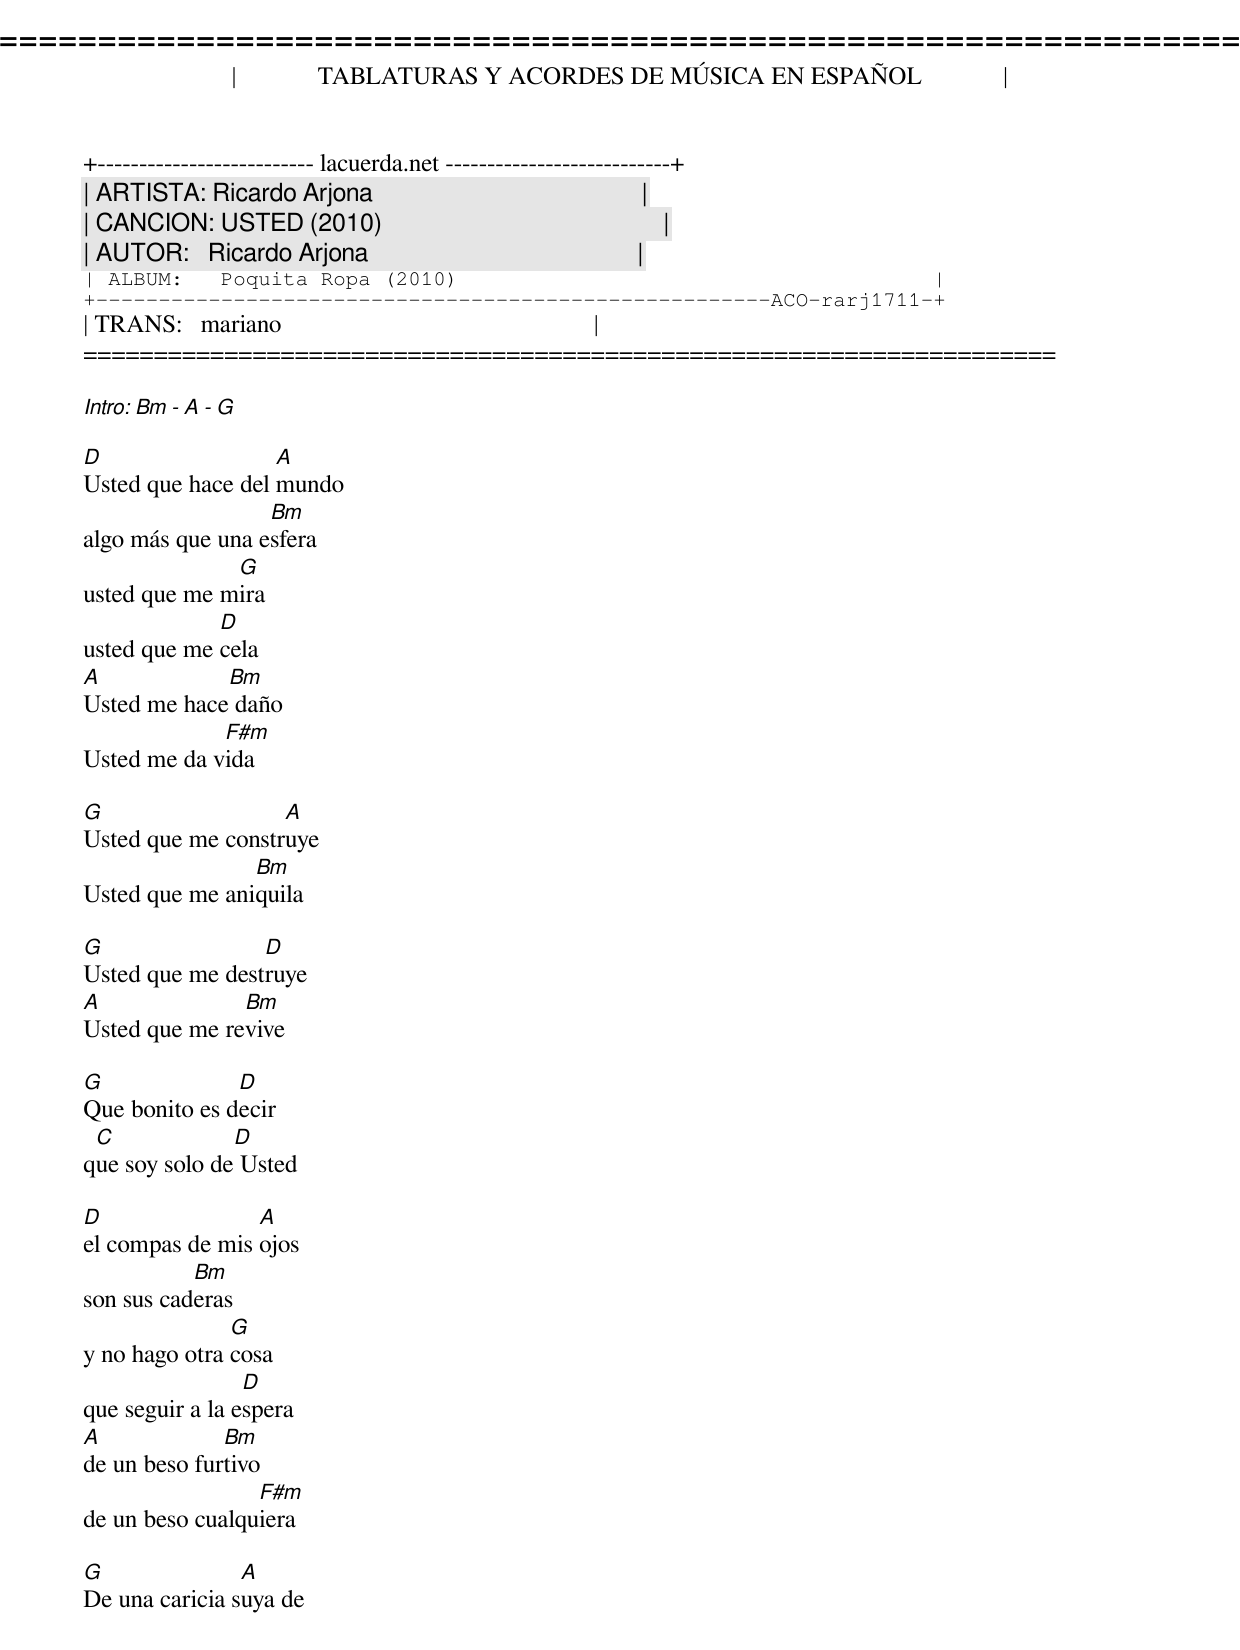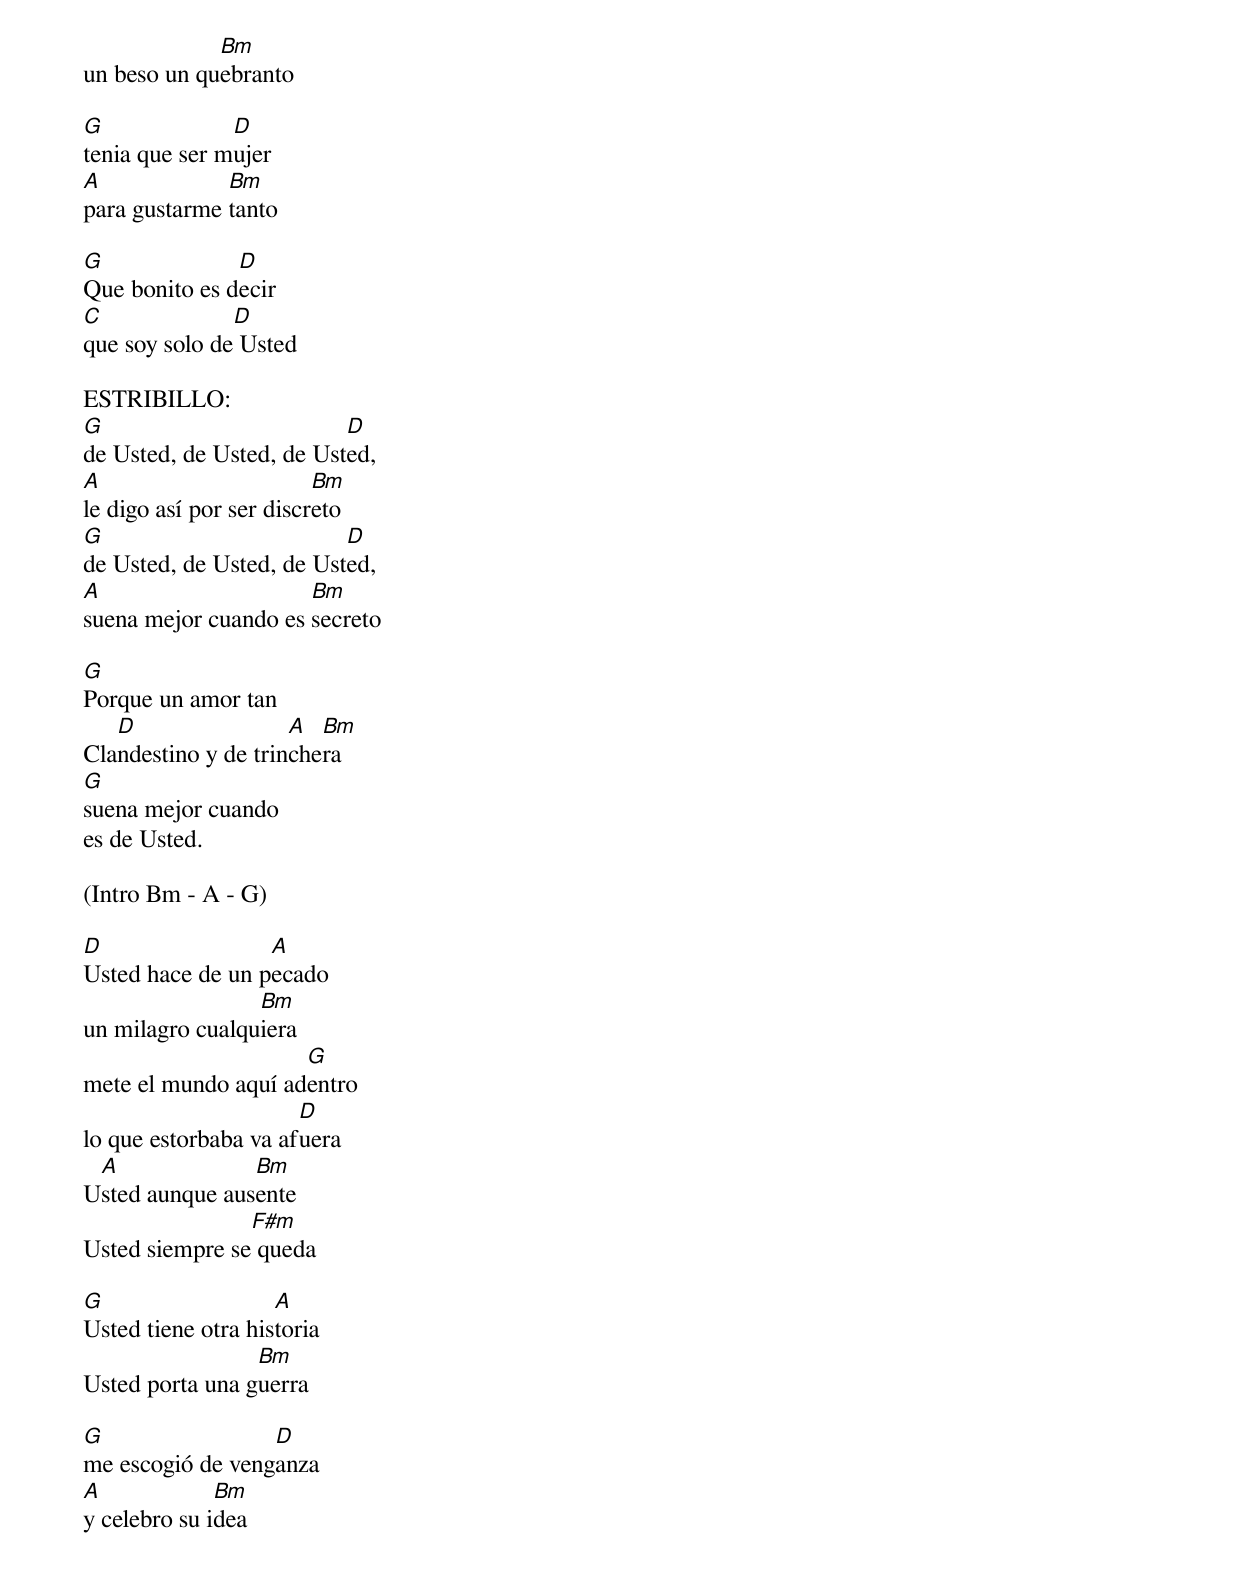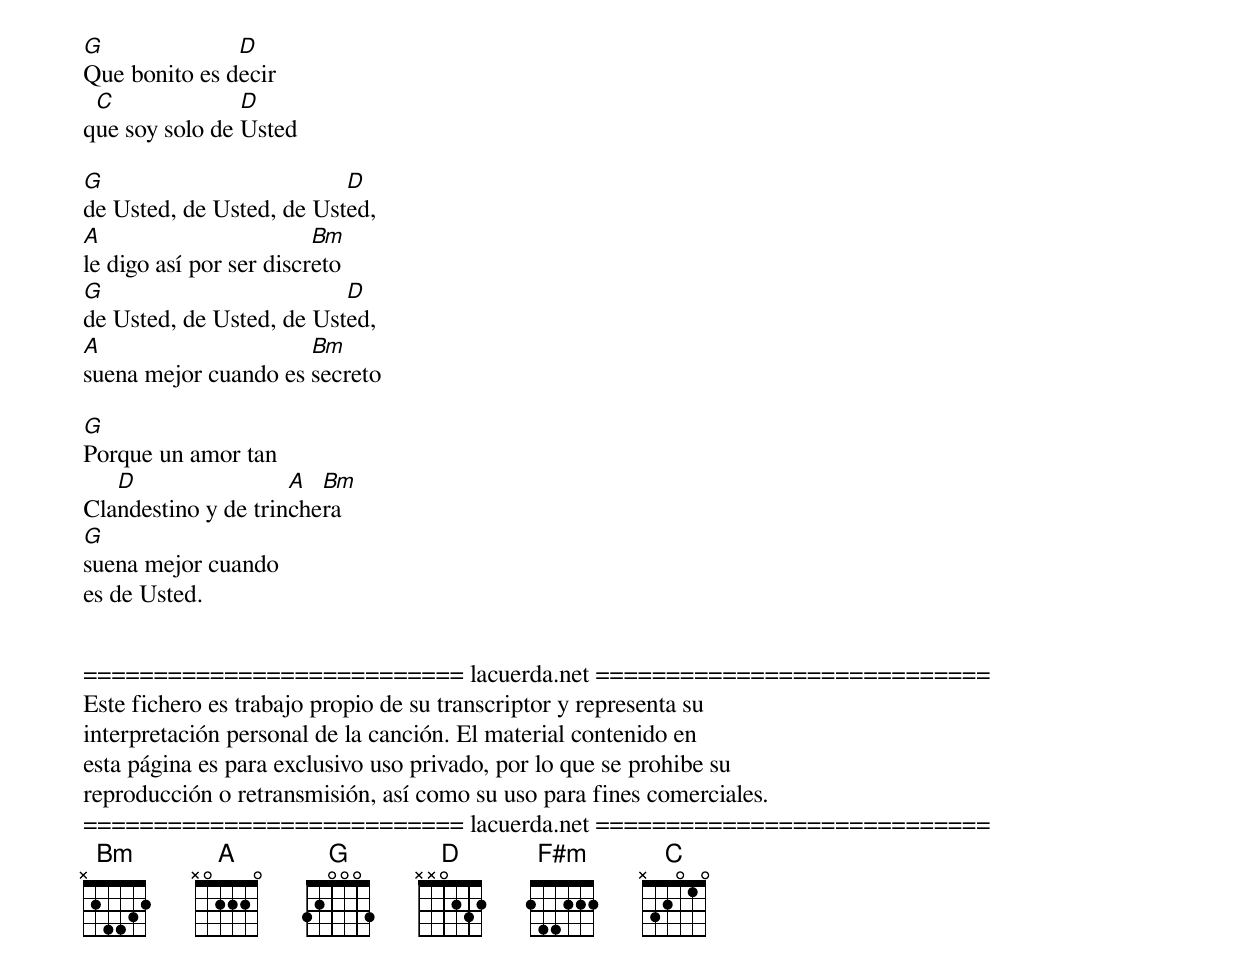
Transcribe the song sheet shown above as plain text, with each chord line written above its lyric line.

=====================================================================
|             TABLATURAS Y ACORDES DE MÚSICA EN ESPAÑOL             |
+-------------------------- lacuerda.net ---------------------------+
| ARTISTA: Ricardo Arjona                                           |
| CANCION: USTED (2010)                                             |
| AUTOR:   Ricardo Arjona                                           |
| ALBUM:   Poquita Ropa (2010)                                      |
+------------------------------------------------------ACO-rarj1711-+
| TRANS:   mariano                                                  |
=====================================================================

Intro: Bm - A - G

D                  A
Usted que hace del mundo
                  Bm
algo más que una esfera
              G
usted que me mira
             D
usted que me cela
A            Bm
Usted me hace daño
             F#m
Usted me da vida

G                  A
Usted que me construye
                Bm
Usted que me aniquila

G                D
Usted que me destruye
A              Bm
Usted que me revive

G              D
Que bonito es decir
 C             D
que soy solo de Usted

D                A
el compas de mis ojos
           Bm
son sus caderas
               G
y no hago otra cosa
                 D
que seguir a la espera
A             Bm
de un beso furtivo
                 F#m
de un beso cualquiera

G               A
De una caricia suya de
             Bm
un beso un quebranto

G              D
tenia que ser mujer
A             Bm
para gustarme tanto

G              D
Que bonito es decir
C              D
que soy solo de Usted

ESTRIBILLO:
G                         D
de Usted, de Usted, de Usted,
A                        Bm
le digo así por ser discreto
G                         D
de Usted, de Usted, de Usted,
A                     Bm
suena mejor cuando es secreto

G
Porque un amor tan
   D                 A  Bm
Clandestino y de trinchera
G
suena mejor cuando
es de Usted.

(Intro Bm - A - G)

D                 A
Usted hace de un pecado
                 Bm
un milagro cualquiera
                     G
mete el mundo aquí adentro
                      D
lo que estorbaba va afuera
 A              Bm
Usted aunque ausente
                F#m
Usted siempre se queda

G                   A
Usted tiene otra historia
                 Bm
Usted porta una guerra

G                 D
me escogió de venganza
A             Bm
y celebro su idea

G              D
Que bonito es decir
 C              D
que soy solo de Usted

G                         D
de Usted, de Usted, de Usted,
A                        Bm
le digo así por ser discreto
G                         D
de Usted, de Usted, de Usted,
A                     Bm
suena mejor cuando es secreto

G
Porque un amor tan
   D                 A  Bm
Clandestino y de trinchera
G
suena mejor cuando
es de Usted.


=========================== lacuerda.net ============================
Este fichero es trabajo propio de su transcriptor y representa su
interpretación personal de la canción. El material contenido en
esta página es para exclusivo uso privado, por lo que se prohibe su
reproducción o retransmisión, así como su uso para fines comerciales.
=========================== lacuerda.net ============================
